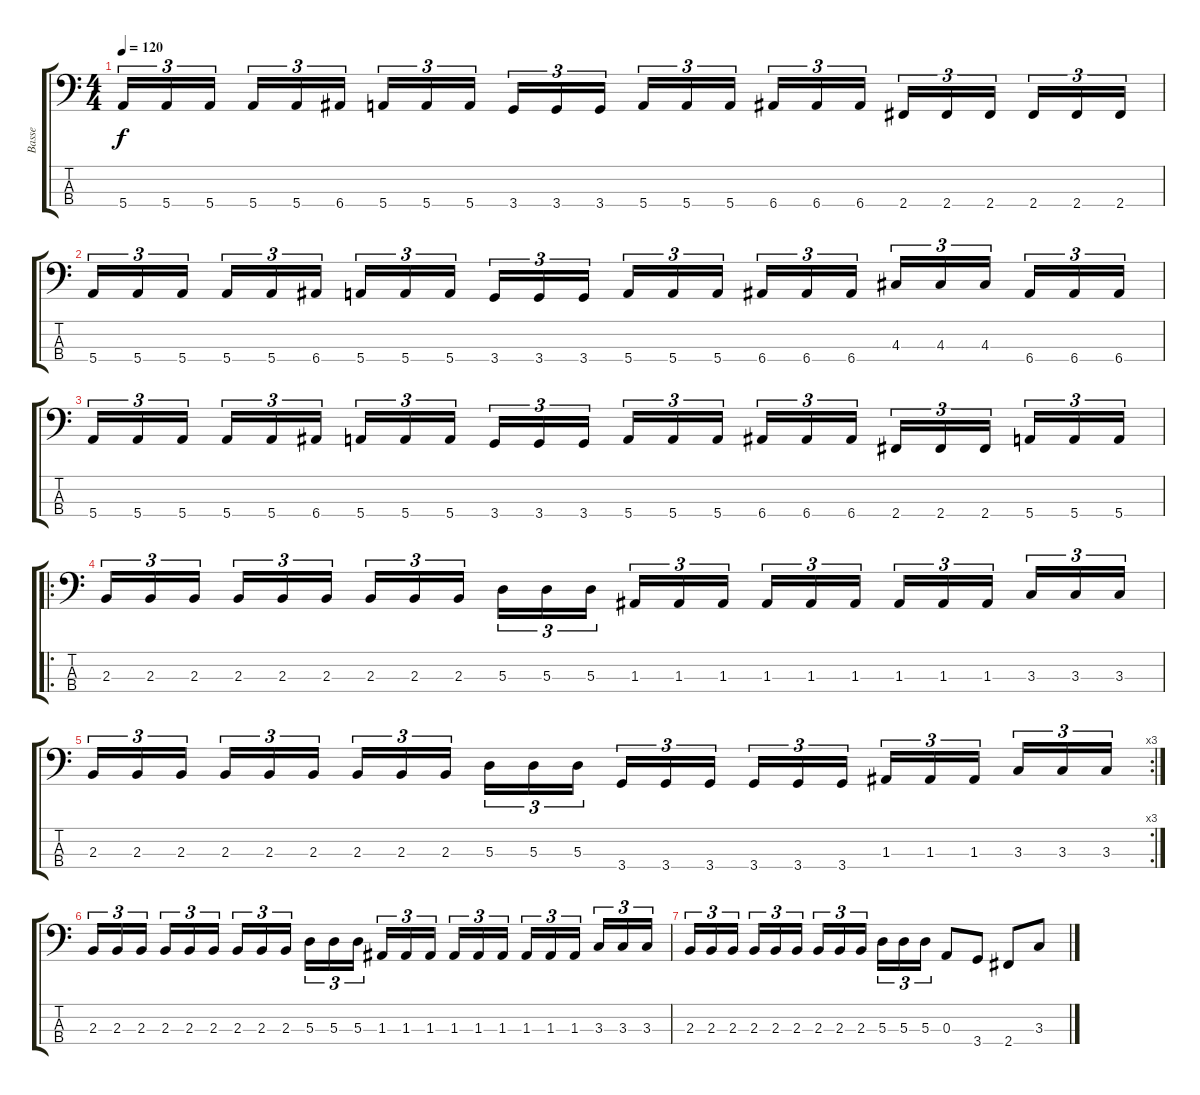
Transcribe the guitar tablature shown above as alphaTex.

\track ("Basse" "Basse") {instrument electricbassfinger}
\staff {score tabs}
\tuning (G2 D2 A1 E1) {hide}
\ts (4 4)
\tempo 120
\clef f4
\ks c
5.4.16{tu (3 2) dy f} 5.4.16{tu (3 2)} 5.4.16{tu (3 2) beam splitsecondary} 5.4.16{tu (3 2)} 5.4.16{tu (3 2)} 6.4.16{tu (3 2)} 5.4.16{tu (3 2)} 5.4.16{tu (3 2)} 5.4.16{tu (3 2) beam splitsecondary} 3.4.16{tu (3 2)} 3.4.16{tu (3 2)} 3.4.16{tu (3 2)} 5.4.16{tu (3 2)} 5.4.16{tu (3 2)} 5.4.16{tu (3 2) beam splitsecondary} 6.4.16{tu (3 2)} 6.4.16{tu (3 2)} 6.4.16{tu (3 2)} 2.4.16{tu (3 2)} 2.4.16{tu (3 2)} 2.4.16{tu (3 2) beam splitsecondary} 2.4.16{tu (3 2)} 2.4.16{tu (3 2)} 2.4.16{tu (3 2)} |
5.4.16{tu (3 2)} 5.4.16{tu (3 2)} 5.4.16{tu (3 2) beam splitsecondary} 5.4.16{tu (3 2)} 5.4.16{tu (3 2)} 6.4.16{tu (3 2)} 5.4.16{tu (3 2)} 5.4.16{tu (3 2)} 5.4.16{tu (3 2) beam splitsecondary} 3.4.16{tu (3 2)} 3.4.16{tu (3 2)} 3.4.16{tu (3 2)} 5.4.16{tu (3 2)} 5.4.16{tu (3 2)} 5.4.16{tu (3 2) beam splitsecondary} 6.4.16{tu (3 2)} 6.4.16{tu (3 2)} 6.4.16{tu (3 2)} 4.3.16{tu (3 2)} 4.3.16{tu (3 2)} 4.3.16{tu (3 2) beam splitsecondary} 6.4.16{tu (3 2)} 6.4.16{tu (3 2)} 6.4.16{tu (3 2)} |
5.4.16{tu (3 2)} 5.4.16{tu (3 2)} 5.4.16{tu (3 2) beam splitsecondary} 5.4.16{tu (3 2)} 5.4.16{tu (3 2)} 6.4.16{tu (3 2)} 5.4.16{tu (3 2)} 5.4.16{tu (3 2)} 5.4.16{tu (3 2) beam splitsecondary} 3.4.16{tu (3 2)} 3.4.16{tu (3 2)} 3.4.16{tu (3 2)} 5.4.16{tu (3 2)} 5.4.16{tu (3 2)} 5.4.16{tu (3 2) beam splitsecondary} 6.4.16{tu (3 2)} 6.4.16{tu (3 2)} 6.4.16{tu (3 2)} 2.4.16{tu (3 2)} 2.4.16{tu (3 2)} 2.4.16{tu (3 2) beam splitsecondary} 5.4.16{tu (3 2)} 5.4.16{tu (3 2)} 5.4.16{tu (3 2)} |
\ro
2.3.16{tu (3 2)} 2.3.16{tu (3 2)} 2.3.16{tu (3 2) beam splitsecondary} 2.3.16{tu (3 2)} 2.3.16{tu (3 2)} 2.3.16{tu (3 2)} 2.3.16{tu (3 2)} 2.3.16{tu (3 2)} 2.3.16{tu (3 2) beam splitsecondary} 5.3.16{tu (3 2)} 5.3.16{tu (3 2)} 5.3.16{tu (3 2)} 1.3.16{tu (3 2)} 1.3.16{tu (3 2)} 1.3.16{tu (3 2) beam splitsecondary} 1.3.16{tu (3 2)} 1.3.16{tu (3 2)} 1.3.16{tu (3 2)} 1.3.16{tu (3 2)} 1.3.16{tu (3 2)} 1.3.16{tu (3 2) beam splitsecondary} 3.3.16{tu (3 2)} 3.3.16{tu (3 2)} 3.3.16{tu (3 2)} |
\rc 3
2.3.16{tu (3 2)} 2.3.16{tu (3 2)} 2.3.16{tu (3 2) beam splitsecondary} 2.3.16{tu (3 2)} 2.3.16{tu (3 2)} 2.3.16{tu (3 2)} 2.3.16{tu (3 2)} 2.3.16{tu (3 2)} 2.3.16{tu (3 2) beam splitsecondary} 5.3.16{tu (3 2)} 5.3.16{tu (3 2)} 5.3.16{tu (3 2)} 3.4.16{tu (3 2)} 3.4.16{tu (3 2)} 3.4.16{tu (3 2) beam splitsecondary} 3.4.16{tu (3 2)} 3.4.16{tu (3 2)} 3.4.16{tu (3 2)} 1.3.16{tu (3 2)} 1.3.16{tu (3 2)} 1.3.16{tu (3 2) beam splitsecondary} 3.3.16{tu (3 2)} 3.3.16{tu (3 2)} 3.3.16{tu (3 2)} |
2.3.16{tu (3 2)} 2.3.16{tu (3 2)} 2.3.16{tu (3 2) beam splitsecondary} 2.3.16{tu (3 2)} 2.3.16{tu (3 2)} 2.3.16{tu (3 2)} 2.3.16{tu (3 2)} 2.3.16{tu (3 2)} 2.3.16{tu (3 2) beam splitsecondary} 5.3.16{tu (3 2)} 5.3.16{tu (3 2)} 5.3.16{tu (3 2)} 1.3.16{tu (3 2)} 1.3.16{tu (3 2)} 1.3.16{tu (3 2) beam splitsecondary} 1.3.16{tu (3 2)} 1.3.16{tu (3 2)} 1.3.16{tu (3 2)} 1.3.16{tu (3 2)} 1.3.16{tu (3 2)} 1.3.16{tu (3 2) beam splitsecondary} 3.3.16{tu (3 2)} 3.3.16{tu (3 2)} 3.3.16{tu (3 2)} |
2.3.16{tu (3 2)} 2.3.16{tu (3 2)} 2.3.16{tu (3 2) beam splitsecondary} 2.3.16{tu (3 2)} 2.3.16{tu (3 2)} 2.3.16{tu (3 2)} 2.3.16{tu (3 2)} 2.3.16{tu (3 2)} 2.3.16{tu (3 2) beam splitsecondary} 5.3.16{tu (3 2)} 5.3.16{tu (3 2)} 5.3.16{tu (3 2)} 0.3.8 3.4.8 2.4.8 3.3.8
